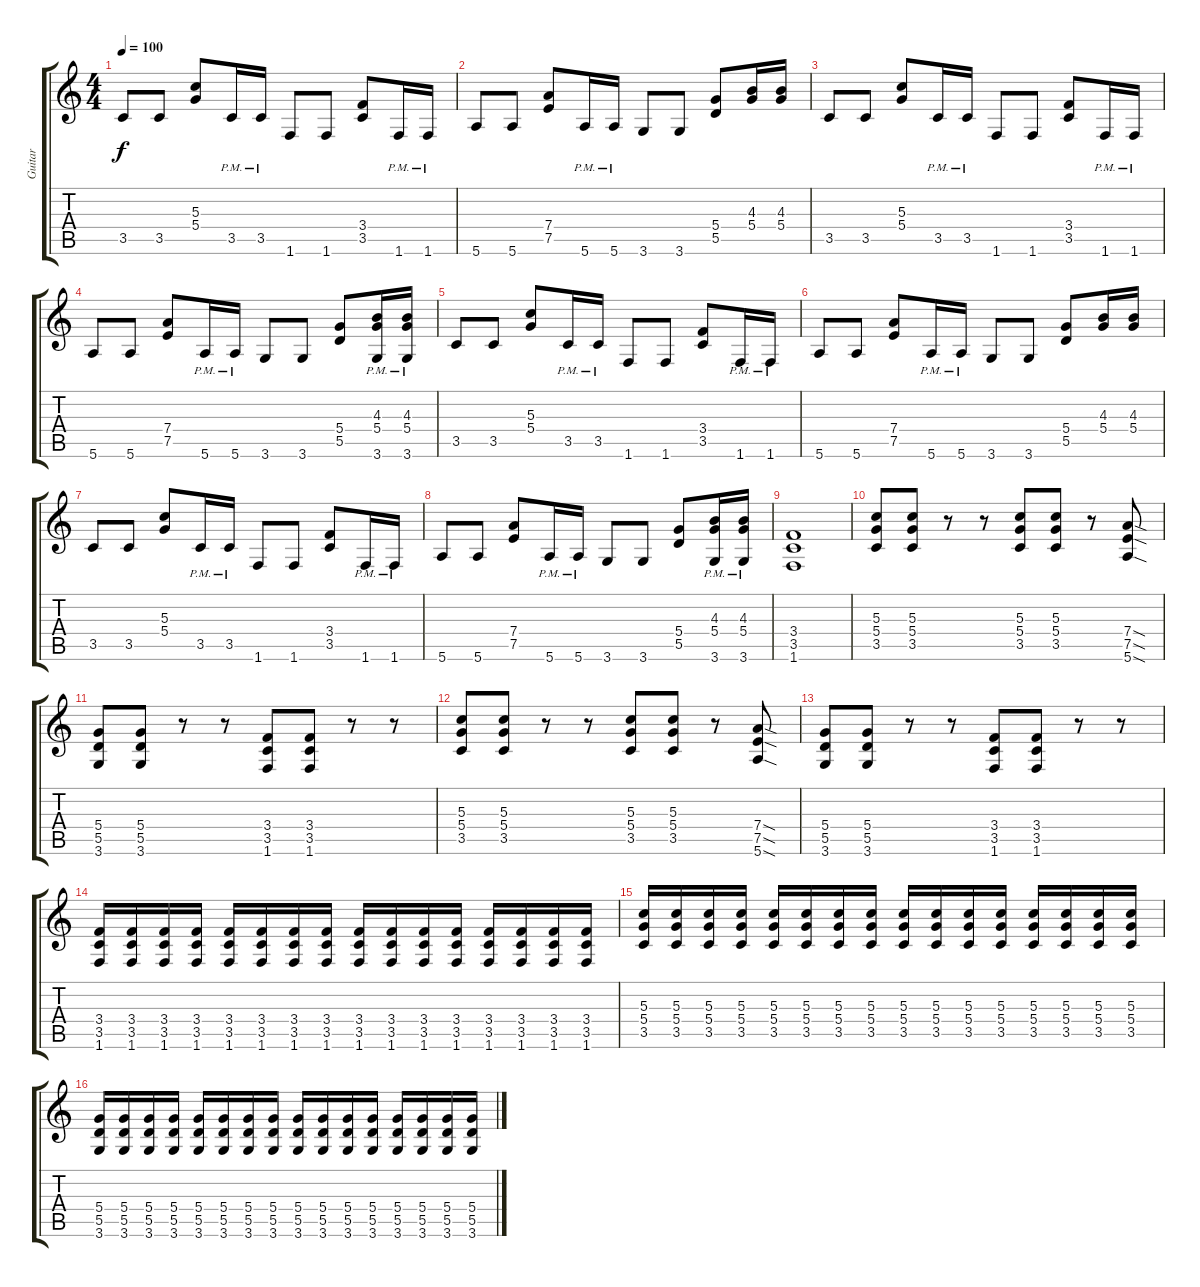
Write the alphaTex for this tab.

\track ("Guitar" "Guitar") {instrument distortionguitar}
\staff {score tabs}
\tuning (E4 B3 G3 D3 A2 E2) {hide}
\ts (4 4)
\tempo 100
\clef g2
\ks c
3.5.8{dy f instrument acousticguitarsteel} 3.5.8 (5.3 5.4).8 3.5{pm}.16 3.5{pm}.16 1.6.8 1.6.8 (3.4 3.5).8 1.6{pm}.16 1.6{pm}.16 |
5.6.8 5.6.8 (7.4 7.5).8 5.6{pm}.16 5.6{pm}.16 3.6.8 3.6.8 (5.4 5.5).8 (4.3 5.4).16 (4.3 5.4).16 |
3.5.8 3.5.8 (5.3 5.4).8 3.5{pm}.16 3.5{pm}.16 1.6.8 1.6.8 (3.4 3.5).8 1.6{pm}.16 1.6{pm}.16 |
5.6.8 5.6.8 (7.4 7.5).8 5.6{pm}.16 5.6{pm}.16 3.6.8 3.6.8 (5.4 5.5).8 (4.3 5.4 3.6{pm}).16 (4.3 5.4 3.6{pm}).16 |
3.5.8 3.5.8 (5.3 5.4).8 3.5{pm}.16 3.5{pm}.16 1.6.8 1.6.8 (3.4 3.5).8 1.6{pm}.16 1.6{pm}.16 |
5.6.8 5.6.8 (7.4 7.5).8 5.6{pm}.16 5.6{pm}.16 3.6.8 3.6.8 (5.4 5.5).8 (4.3 5.4).16 (4.3 5.4).16 |
3.5.8 3.5.8 (5.3 5.4).8 3.5{pm}.16 3.5{pm}.16 1.6.8 1.6.8 (3.4 3.5).8 1.6{pm}.16 1.6{pm}.16 |
5.6.8 5.6.8 (7.4 7.5).8 5.6{pm}.16 5.6{pm}.16 3.6.8 3.6.8 (5.4 5.5).8 (4.3 5.4 3.6{pm}).16 (4.3 5.4 3.6{pm}).16 |
(3.4 3.5 1.6).1{instrument distortionguitar} |
(5.3 5.4 3.5).8 (5.3 5.4 3.5).8 r.8 r.8 (5.3 5.4 3.5).8 (5.3 5.4 3.5).8 r.8 (7.4{sod} 7.5{sod} 5.6{sod}).8 |
(5.4 5.5 3.6).8 (5.4 5.5 3.6).8 r.8 r.8 (3.4 3.5 1.6).8 (3.4 3.5 1.6).8 r.8 r.8 |
(5.3 5.4 3.5).8 (5.3 5.4 3.5).8 r.8 r.8 (5.3 5.4 3.5).8 (5.3 5.4 3.5).8 r.8 (7.4{sod} 7.5{sod} 5.6{sod}).8 |
(5.4 5.5 3.6).8 (5.4 5.5 3.6).8 r.8 r.8 (3.4 3.5 1.6).8 (3.4 3.5 1.6).8 r.8 r.8 |
(3.4 3.5 1.6).16 (3.4 3.5 1.6).16 (3.4 3.5 1.6).16 (3.4 3.5 1.6).16 (3.4 3.5 1.6).16 (3.4 3.5 1.6).16 (3.4 3.5 1.6).16 (3.4 3.5 1.6).16 (3.4 3.5 1.6).16 (3.4 3.5 1.6).16 (3.4 3.5 1.6).16 (3.4 3.5 1.6).16 (3.4 3.5 1.6).16 (3.4 3.5 1.6).16 (3.4 3.5 1.6).16 (3.4 3.5 1.6).16 |
(5.3 5.4 3.5).16 (5.3 5.4 3.5).16 (5.3 5.4 3.5).16 (5.3 5.4 3.5).16 (5.3 5.4 3.5).16 (5.3 5.4 3.5).16 (5.3 5.4 3.5).16 (5.3 5.4 3.5).16 (5.3 5.4 3.5).16 (5.3 5.4 3.5).16 (5.3 5.4 3.5).16 (5.3 5.4 3.5).16 (5.3 5.4 3.5).16 (5.3 5.4 3.5).16 (5.3 5.4 3.5).16 (5.3 5.4 3.5).16 |
(5.4 5.5 3.6).16 (5.4 5.5 3.6).16 (5.4 5.5 3.6).16 (5.4 5.5 3.6).16 (5.4 5.5 3.6).16 (5.4 5.5 3.6).16 (5.4 5.5 3.6).16 (5.4 5.5 3.6).16 (5.4 5.5 3.6).16 (5.4 5.5 3.6).16 (5.4 5.5 3.6).16 (5.4 5.5 3.6).16 (5.4 5.5 3.6).16 (5.4 5.5 3.6).16 (5.4 5.5 3.6).16 (5.4 5.5 3.6).16
